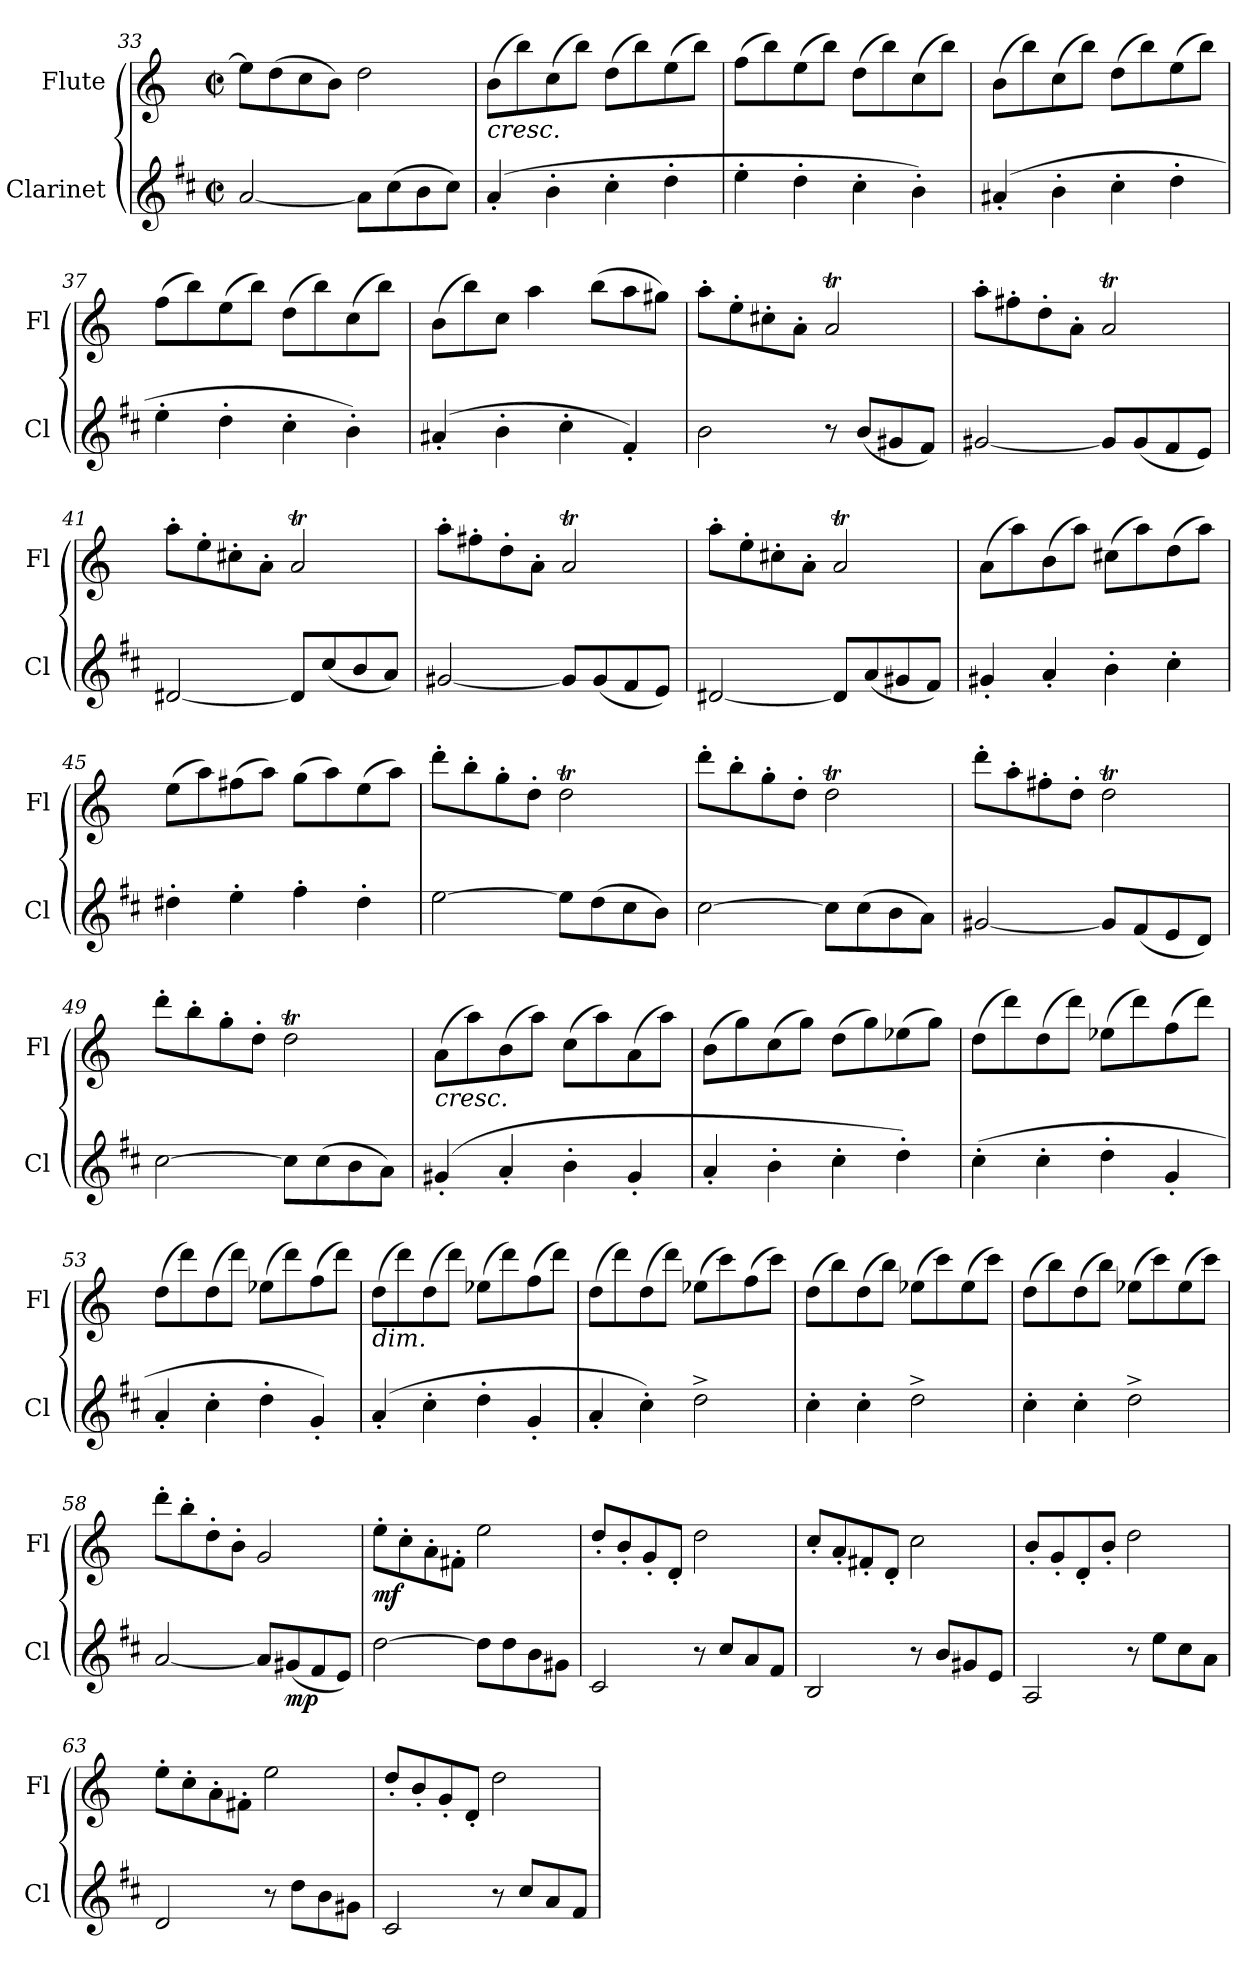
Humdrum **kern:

**kern	**dynam	**kern	**dynam
*part2	*part2	*part1	*part1
*staff2	*staff2	*staff1	*staff1
*I"Clarinet	*	*I"Flute	*
*I'Cl	*	*I'Fl	*
*clefG2	*	*clefG2	*
*ITrd1c2	*	*	*
*k[]	*	*k[]	*
*M2/2	*	*M2/2	*
*met(c|)	*	*met(c|)	*
=33	=33	=33	=33
[2g/	.	8ee\L]	.
.	.	(>8dd\	.
.	.	8cc\	.
.	.	8b\J)	.
8g\L]	.	2dd\	.
(>8b\	.	.	.
8a\	.	.	.
8b\J)	.	.	.
=34	=34	=34	=34
!	!	!LO:TX:b:i:t=cresc.	!
(>4g'/	.	(>8b\L	.
.	.	8bb\)	.
4a'\	.	(>8cc\	.
.	.	8bb\J)	.
4b'\	.	(>8dd\L	.
.	.	8bb\)	.
4cc'\	.	(>8ee\	.
.	.	8bb\J)	.
!!LO:PB:g=z
=35	=35	=35	=35
4dd'\	.	(>8ff\L	.
.	.	8bb\)	.
4cc'\	.	(>8ee\	.
.	.	8bb\J)	.
4b'\	.	(>8dd\L	.
.	.	8bb\)	.
4a'\)	.	(>8cc\	.
.	.	8bb\J)	.
=36	=36	=36	=36
(>4g#X'/	.	(>8b\L	.
.	.	8bb\)	.
4a'\	.	(>8cc\	.
.	.	8bb\J)	.
4b'\	.	(>8dd\L	.
.	.	8bb\)	.
4cc'\	.	(>8ee\	.
.	.	8bb\J)	.
=37	=37	=37	=37
4dd'\	.	(>8ff\L	.
.	.	8bb\)	.
4cc'\	.	(>8ee\	.
.	.	8bb\J)	.
4b'\	.	(>8dd\L	.
.	.	8bb\)	.
4a'\)	.	(>8cc\	.
.	.	8bb\J)	.
=38	=38	=38	=38
(>4g#X'/	.	(>8b\L	.
.	.	8bb\)	.
4a'\	.	8cc\J	.
.	.	4aa\	.
4b'\	.	.	.
.	.	(>8bb\L	.
4e'/)	.	8aa\	.
.	.	8gg#X\J)	.
=39	=39	=39	=39
2a\	.	8aa'\L	.
.	.	8ee'\	.
.	.	8cc#X'\	.
.	.	8a'\J	.
8r	.	2aT/	.
(<8a/L	.	.	.
8f#X/	.	.	.
8e/J)	.	.	.
!!LO:LB:g=z
=40	=40	=40	=40
[2f#X/	.	8aa'\L	.
.	.	8ff#X'\	.
.	.	8dd'\	.
.	.	8a'\J	.
8f#/L]	.	2aT/	.
(<8f#/	.	.	.
8e/	.	.	.
8d/J)	.	.	.
=41	=41	=41	=41
[2c#X/	.	8aa'\L	.
.	.	8ee'\	.
.	.	8cc#X'\	.
.	.	8a'\J	.
8c#/L]	.	2aT/	.
(<8b/	.	.	.
8a/	.	.	.
8g/J)	.	.	.
=42	=42	=42	=42
[2f#X/	.	8aa'\L	.
.	.	8ff#X'\	.
.	.	8dd'\	.
.	.	8a'\J	.
8f#/L]	.	2aT/	.
(<8f#/	.	.	.
8e/	.	.	.
8d/J)	.	.	.
=43	=43	=43	=43
[2c#X/	.	8aa'\L	.
.	.	8ee'\	.
.	.	8cc#X'\	.
.	.	8a'\J	.
8c#/L]	.	2aT/	.
(<8g/	.	.	.
8f#X/	.	.	.
8e/J)	.	.	.
!!LO:LB:g=z
=44	=44	=44	=44
4f#X'/	.	(>8a\L	.
.	.	8aa\)	.
4g'/	.	(>8b\	.
.	.	8aa\J)	.
4a'\	.	(>8cc#X\L	.
.	.	8aa\)	.
4b'\	.	(>8dd\	.
.	.	8aa\J)	.
=45	=45	=45	=45
4cc#X'\	.	(>8ee\L	.
.	.	8aa\)	.
4dd'\	.	(>8ff#X\	.
.	.	8aa\J)	.
4ee'\	.	(>8gg\L	.
.	.	8aa\)	.
4cc#'\	.	(>8ee\	.
.	.	8aa\J)	.
=46	=46	=46	=46
[2dd\	.	8ddd'\L	.
.	.	8bb'\	.
.	.	8gg'\	.
.	.	8dd'\J	.
8dd\L]	.	2ddT\	.
(>8cc\	.	.	.
8b\	.	.	.
8a\J)	.	.	.
=47	=47	=47	=47
[2b\	.	8ddd'\L	.
.	.	8bb'\	.
.	.	8gg'\	.
.	.	8dd'\J	.
8b\L]	.	2ddT\	.
(>8b\	.	.	.
8a\	.	.	.
8g\J)	.	.	.
!!LO:LB:g=z
=48	=48	=48	=48
[2f#X/	.	8ddd'\L	.
.	.	8aa'\	.
.	.	8ff#X'\	.
.	.	8dd'\J	.
8f#/L]	.	2ddT\	.
(<8e/	.	.	.
8d/	.	.	.
8c/J)	.	.	.
=49	=49	=49	=49
[2b\	.	8ddd'\L	.
.	.	8bb'\	.
.	.	8gg'\	.
.	.	8dd'\J	.
8b\L]	.	2ddT\	.
(>8b\	.	.	.
8a\	.	.	.
8g\J)	.	.	.
=50	=50	=50	=50
!	!	!LO:TX:b:i:t=cresc.	!
(>4f#X'/	.	(>8a\L	.
.	.	8aa\)	.
4g'/	.	(>8b\	.
.	.	8aa\J)	.
4a'\	.	(>8cc\L	.
.	.	8aa\)	.
4f#'/	.	(>8a\	.
.	.	8aa\J)	.
=51	=51	=51	=51
4g'/	.	(>8b\L	.
.	.	8gg\)	.
4a'\	.	(>8cc\	.
.	.	8gg\J)	.
4b'\	.	(>8dd\L	.
.	.	8gg\)	.
4cc'\)	.	(>8ee-X\	.
.	.	8gg\J)	.
=52	=52	=52	=52
(>4b'\	.	(>8dd\L	.
.	.	8ddd\)	.
4b'\	.	(>8dd\	.
.	.	8ddd\J)	.
4cc'\	.	(>8ee-X\L	.
.	.	8ddd\)	.
4f'/	.	(>8ff\	.
.	.	8ddd\J)	.
!!LO:LB:g=z
=53	=53	=53	=53
4g'/	.	(>8dd\L	.
.	.	8ddd\)	.
4b'\	.	(>8dd\	.
.	.	8ddd\J)	.
4cc'\	.	(>8ee-X\L	.
.	.	8ddd\)	.
4f'/)	.	(>8ff\	.
.	.	8ddd\J)	.
=54	=54	=54	=54
!	!	!LO:TX:b:i:t=dim.	!
(>4g'/	.	(>8dd\L	.
.	.	8ddd\)	.
4b'\	.	(>8dd\	.
.	.	8ddd\J)	.
4cc'\	.	(>8ee-X\L	.
.	.	8ddd\)	.
4f'/	.	(>8ff\	.
.	.	8ddd\J)	.
=55	=55	=55	=55
4g'/	.	(>8dd\L	.
.	.	8ddd\)	.
4b'\)	.	(>8dd\	.
.	.	8ddd\J)	.
2cc^\	.	(>8ee-X\L	.
.	.	8ccc\)	.
.	.	(>8ff\	.
.	.	8ccc\J)	.
=56	=56	=56	=56
4b'\	.	(>8dd\L	.
.	.	8bb\)	.
4b'\	.	(>8dd\	.
.	.	8bb\J)	.
2cc^\	.	(>8ee-X\L	.
.	.	8ccc\)	.
.	.	(>8ee-\	.
.	.	8ccc\J)	.
=57	=57	=57	=57
4b'\	.	(>8dd\L	.
.	.	8bb\)	.
4b'\	.	(>8dd\	.
.	.	8bb\J)	.
2cc^\	.	(>8ee-X\L	.
.	.	8ccc\)	.
.	.	(>8ee-\	.
.	.	8ccc\J)	.
!!LO:LB:g=z
=58	=58	=58	=58
[2g/	.	8ddd'\L	.
.	.	8bb'\	.
.	.	8dd'\	.
.	.	8b'\J	.
8g/L]	.	2g/	.
!	!LO:DY:b	!	!
(<8f#X/	mp	.	.
8e/	.	.	.
8d/J)	.	.	.
=59	=59	=59	=59
!	!	!	!LO:DY:b
[2cc\	.	8ee'\L	mf
.	.	8cc'\	.
.	.	8a'\	.
.	.	8f#X'\J	.
8cc\L]	.	2ee\	.
8cc\	.	.	.
8a\	.	.	.
8f#X\J	.	.	.
=60	=60	=60	=60
2B/	.	8dd'/L	.
.	.	8b'/	.
.	.	8g'/	.
.	.	8d'/J	.
8r	.	2dd\	.
8b/L	.	.	.
8g/	.	.	.
8e/J	.	.	.
=61	=61	=61	=61
2A/	.	8cc'/L	.
.	.	8a'/	.
.	.	8f#X'/	.
.	.	8d'/J	.
8r	.	2cc\	.
8a/L	.	.	.
8f#X/	.	.	.
8d/J	.	.	.
=62	=62	=62	=62
2G/	.	8b'/L	.
.	.	8g'/	.
.	.	8d'/	.
.	.	8b'/J	.
8r	.	2dd\	.
8dd\L	.	.	.
8b\	.	.	.
8g\J	.	.	.
!!LO:PB:g=z
=63	=63	=63	=63
2c/	.	8ee'\L	.
.	.	8cc'\	.
.	.	8a'\	.
.	.	8f#X'\J	.
8r	.	2ee\	.
8cc\L	.	.	.
8a\	.	.	.
8f#X\J	.	.	.
=64	=64	=64	=64
2B/	.	8dd'/L	.
.	.	8b'/	.
.	.	8g'/	.
.	.	8d'/J	.
8r	.	2dd\	.
8b/L	.	.	.
8g/	.	.	.
8e/J	.	.	.
=	=	=	=
*-	*-	*-	*-
